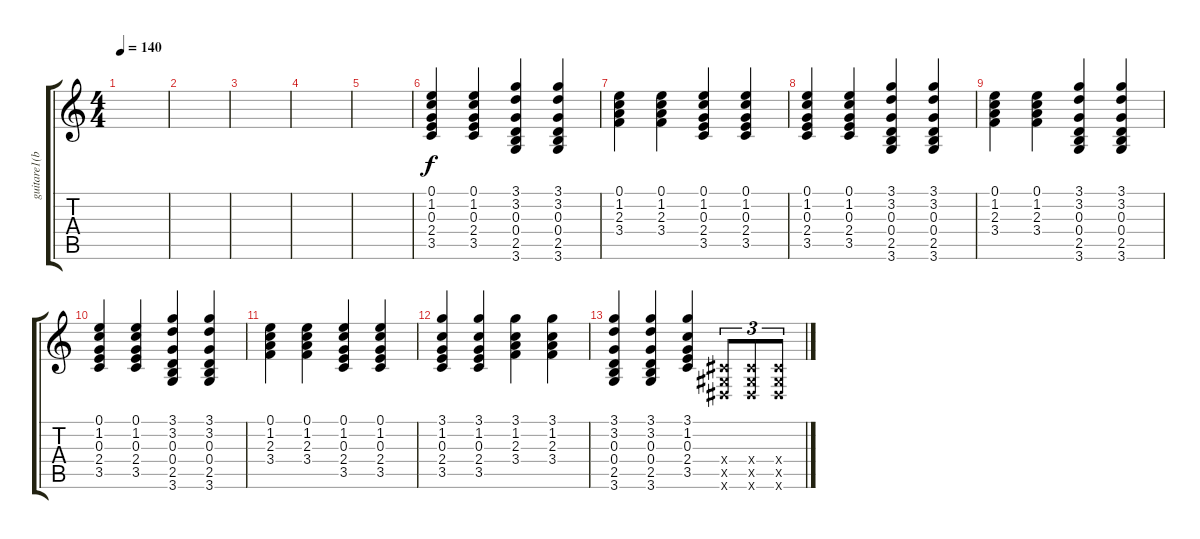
\track ("guitare1(billy joe)" "guitare1(b") {instrument acousticguitarsteel}
\staff {score tabs}
\tuning (E4 B3 G3 D3 A2 E2) {hide}
\ts (4 4)
\tempo 140
\clef g2
\ks c
|
|
|
|
|
(0.1 1.2 0.3 2.4 3.5).4 (0.1 1.2 0.3 2.4 3.5).4 (3.1 3.2 0.3 0.4 2.5 3.6).4 (3.1 3.2 0.3 0.4 2.5 3.6).4 |
(0.1 1.2 2.3 3.4).4 (0.1 1.2 2.3 3.4).4 (0.1 1.2 0.3 2.4 3.5).4 (0.1 1.2 0.3 2.4 3.5).4 |
(0.1 1.2 0.3 2.4 3.5).4 (0.1 1.2 0.3 2.4 3.5).4 (3.1 3.2 0.3 0.4 2.5 3.6).4 (3.1 3.2 0.3 0.4 2.5 3.6).4 |
(0.1 1.2 2.3 3.4).4 (0.1 1.2 2.3 3.4).4 (3.1 3.2 0.3 0.4 2.5 3.6).4 (3.1 3.2 0.3 0.4 2.5 3.6).4 |
(0.1 1.2 0.3 2.4 3.5).4 (0.1 1.2 0.3 2.4 3.5).4 (3.1 3.2 0.3 0.4 2.5 3.6).4 (3.1 3.2 0.3 0.4 2.5 3.6).4 |
(0.1 1.2 2.3 3.4).4 (0.1 1.2 2.3 3.4).4 (0.1 1.2 0.3 2.4 3.5).4 (0.1 1.2 0.3 2.4 3.5).4 |
(3.1 1.2 0.3 2.4 3.5).4 (3.1 1.2 0.3 2.4 3.5).4 (3.1 1.2 2.3 3.4).4 (3.1 1.2 2.3 3.4).4 |
(3.1 3.2 0.3 0.4 2.5 3.6).4 (3.1 3.2 0.3 0.4 2.5 3.6).4 (3.1 1.2 0.3 2.4 3.5).4 (-1.4{x} -1.5{x} -1.6{x}).8{tu (3 2)} (-1.4{x} -1.5{x} -1.6{x}).8{tu (3 2)} (-1.4{x} -1.5{x} -1.6{x}).8{tu (3 2)}
